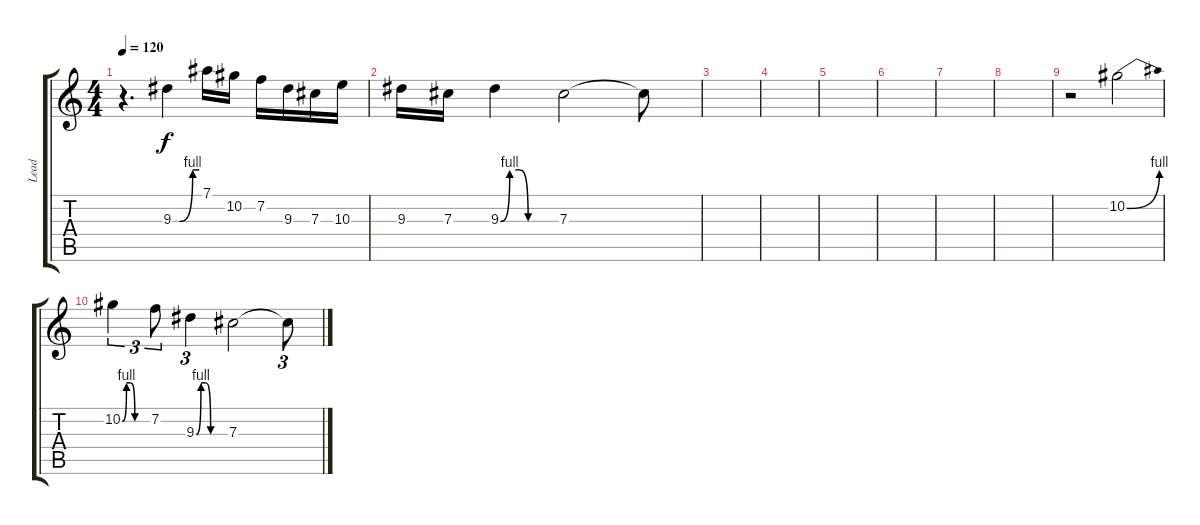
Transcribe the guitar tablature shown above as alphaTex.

\track ("Lead" "Lead") {instrument overdrivenguitar}
\staff {score tabs}
\tuning (Eb4 Bb3 Gb3 Db3 Ab2 Eb2) {hide}
\ts (4 4)
\tempo 120
\clef g2
\ks c
r.4{d dy f} 9.3{be (custom 0 0 15 0 45 4 60 4)}.4 7.1.16 10.2.16 7.2.16 9.3.16 7.3.16 10.3.16 |
9.3.16 7.3.16 9.3{be (custom 0 0 10 4 20 4 30 0 60 0)}.4 7.3.2 7.3{t}.8 |
|
|
|
|
|
|
r.2 10.2{be (bend 0 0 60 4)}.2 |
10.2{be (custom 0 0 10 4 20 4 30 0 60 0)}.4{tu (3 2)} 7.2.8{tu (3 2)} 9.3{be (custom 0 0 10 4 20 4 30 0 60 0)}.4{tu (3 2)} 7.3.2 7.3{t}.8{tu (3 2)}
